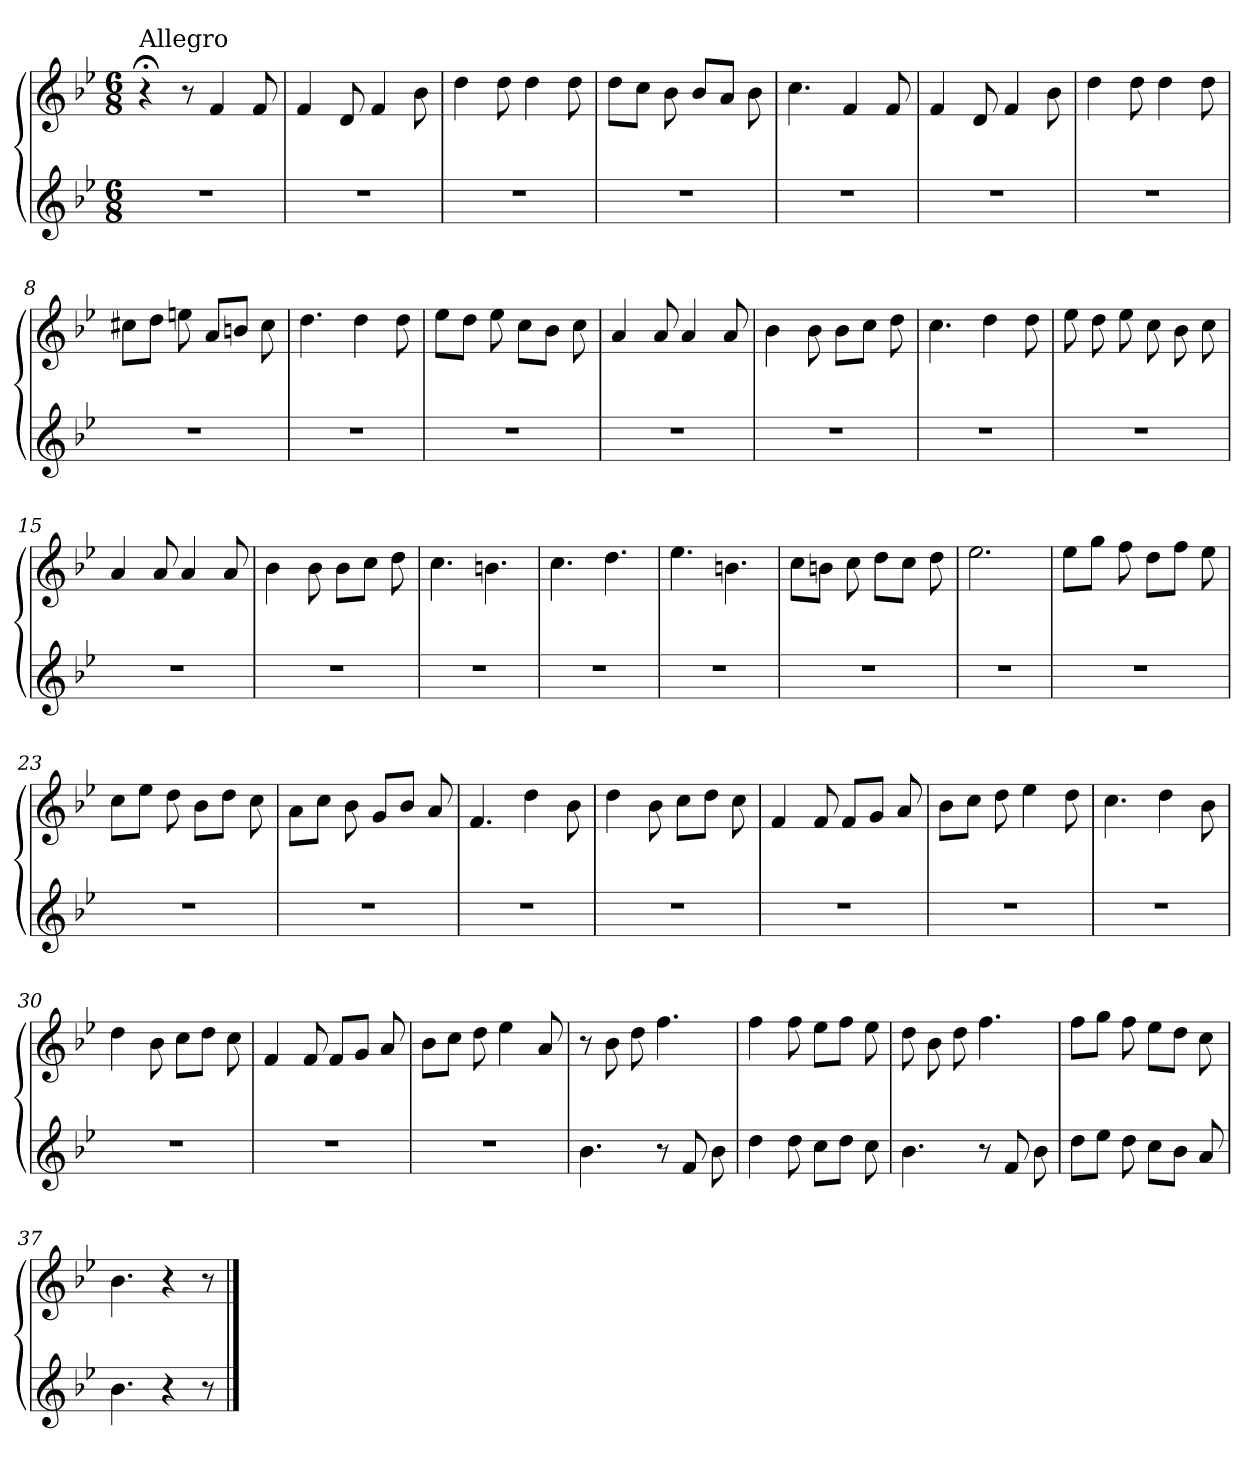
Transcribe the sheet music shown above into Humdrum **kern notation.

**kern	**kern
*part2	*part1
*staff2	*staff1
*clefG2	*clefG2
*k[b-e-]	*k[b-e-]
*B-:	*B-:
*M6/8	*M6/8
=1	=1
!	!LO:TX:a:t=Allegro
!LO:N:vis=2	!
2.r	4r;<
.	8r
.	4f/
.	8f/
=2	=2
!LO:N:vis=2	!
2.r	4f/
.	8d/
.	4f/
.	8b-\
=3	=3
!LO:N:vis=2	!
2.r	4dd\
.	8dd\
.	4dd\
.	8dd\
=4	=4
!LO:N:vis=2	!
2.r	8dd\L
.	8cc\J
.	8b-\
.	8b-/L
.	8a/J
.	8b-\
=5	=5
!LO:N:vis=2	!
2.r	4.cc\
.	4f/
.	8f/
=6	=6
!LO:N:vis=2	!
2.r	4f/
.	8d/
.	4f/
.	8b-\
!!LO:LB:g=z
=7	=7
!LO:N:vis=2	!
2.r	4dd\
.	8dd\
.	4dd\
.	8dd\
=8	=8
!LO:N:vis=2	!
2.r	8cc#X\L
.	8dd\J
.	8een\
.	8a/L
.	8bn/J
.	8cc#\
=9	=9
!LO:N:vis=2	!
2.r	4.dd\
.	4dd\
.	8dd\
=10	=10
!LO:N:vis=2	!
2.r	8ee-\L
.	8dd\J
.	8ee-\
.	8cc\L
.	8b-\J
.	8cc\
=11	=11
!LO:N:vis=2	!
2.r	4a/
.	8a/
.	4a/
.	8a/
=12	=12
!LO:N:vis=2	!
2.r	4b-\
.	8b-\
.	8b-\L
.	8cc\J
.	8dd\
=13	=13
!LO:N:vis=2	!
2.r	4.cc\
.	4dd\
.	8dd\
!!LO:LB:g=z
=14	=14
!LO:N:vis=2	!
2.r	8ee-\
.	8dd\
.	8ee-\
.	8cc\
.	8b-\
.	8cc\
=15	=15
!LO:N:vis=2	!
2.r	4a/
.	8a/
.	4a/
.	8a/
=16	=16
!LO:N:vis=2	!
2.r	4b-\
.	8b-\
.	8b-\L
.	8cc\J
.	8dd\
=17	=17
!LO:N:vis=2	!
2.r	4.cc\
.	4.bn\
=18	=18
!LO:N:vis=2	!
2.r	4.cc\
.	4.dd\
=19	=19
!LO:N:vis=2	!
2.r	4.ee-\
.	4.bn\
=20	=20
!LO:N:vis=2	!
2.r	8cc\L
.	8bn\J
.	8cc\
.	8dd\L
.	8cc\J
.	8dd\
!!LO:LB:g=z
=21	=21
!LO:N:vis=2	!
2.r	2.ee-\
=22	=22
!LO:N:vis=2	!
2.r	8ee-\L
.	8gg\J
.	8ff\
.	8dd\L
.	8ff\J
.	8ee-\
=23	=23
!LO:N:vis=2	!
2.r	8cc\L
.	8ee-\J
.	8dd\
.	8b-\L
.	8dd\J
.	8cc\
=24	=24
!LO:N:vis=2	!
2.r	8a\L
.	8cc\J
.	8b-\
.	8g/L
.	8b-/J
.	8a/
=25	=25
!LO:N:vis=2	!
2.r	4.f/
.	4dd\
.	8b-\
=26	=26
!LO:N:vis=2	!
2.r	4dd\
.	8b-\
.	8cc\L
.	8dd\J
.	8cc\
=27	=27
!LO:N:vis=2	!
2.r	4f/
.	8f/
.	8f/L
.	8g/J
.	8a/
!!LO:LB:g=z
=28	=28
!LO:N:vis=2	!
2.r	8b-\L
.	8cc\J
.	8dd\
.	4ee-\
.	8dd\
=29	=29
!LO:N:vis=2	!
2.r	4.cc\
.	4dd\
.	8b-\
=30	=30
!LO:N:vis=2	!
2.r	4dd\
.	8b-\
.	8cc\L
.	8dd\J
.	8cc\
=31	=31
!LO:N:vis=2	!
2.r	4f/
.	8f/
.	8f/L
.	8g/J
.	8a/
!!LO:PB:g=z
=32	=32
!LO:N:vis=2	!
2.r	8b-\L
.	8cc\J
.	8dd\
.	4ee-\
.	8a/
!!LO:LB:g=z
=33	=33
4.b-\	8r
.	8b-\
.	8dd\
8r	4.ff\
8f/	.
8b-\	.
=34	=34
4dd\	4ff\
8dd\	8ff\
8cc\L	8ee-\L
8dd\J	8ff\J
8cc\	8ee-\
=35	=35
4.b-\	8dd\
.	8b-\
.	8dd\
8r	4.ff\
8f/	.
8b-\	.
=36	=36
8dd\L	8ff\L
8ee-\J	8gg\J
8dd\	8ff\
8cc\L	8ee-\L
8b-\J	8dd\J
8a/	8cc\
=37	=37
4.b-\	4.b-\
4r	4r
8r	8r
==	==
*-	*-
